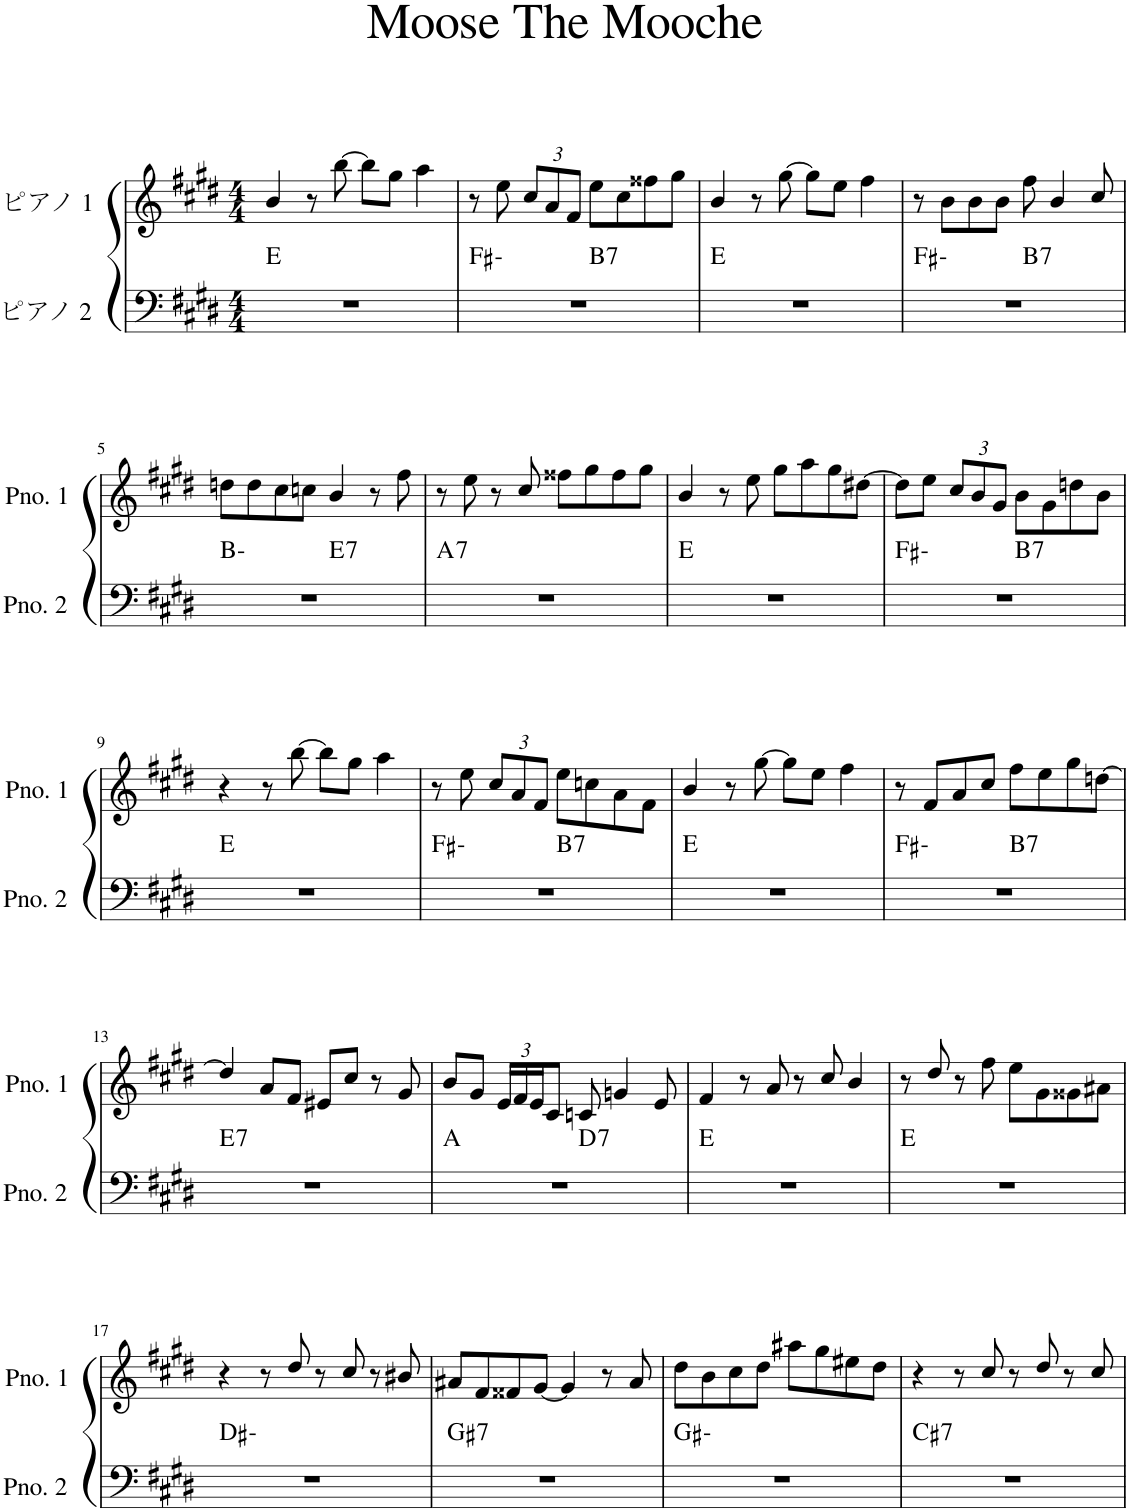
**kern	**harte	**kern
*part2	*part2	*part1
*staff2	*	*staff1
*I"ピアノ 2	*	*I"ピアノ 1
*clefF4	*	*clefG2
*k[f#c#g#d#]	*	*k[f#c#g#d#]
*M4/4	*	*M4/4
=1	=1	=1
1r	E:maj	4b/
.	.	8r
.	.	[8bb\
.	.	8bb\L]
.	.	8gg#\J
.	.	4aa\
=2	=2	=2
*^	*	*
1r	2ryy	F#:min	8r
.	.	.	8ee\
*	*	*	*Xbrackettup
.	.	.	12cc#/L
.	.	.	12a/
.	.	.	12f#/J
!	!	!LO:H:kt=7	!
.	2ryy	B:7	8ee\L
.	.	.	8cc#\
.	.	.	8ff##X\
.	.	.	8gg#\J
*v	*v	*	*
=3	=3	=3
1r	E:maj	4b/
.	.	8r
.	.	[8gg#\
.	.	8gg#\L]
.	.	8ee\J
.	.	4ff#\
=4	=4	=4
*^	*	*
1r	2ryy	F#:min	8r
.	.	.	8b\L
.	.	.	8b\
.	.	.	8b\J
!	!	!LO:H:kt=7	!
.	2ryy	B:7	8ff#\
.	.	.	4b/
.	.	.	8cc#/
!!LO:LB:g=z
=5	=5	=5	=5
1r	2ryy	B:min	8ddn\L
.	.	.	8dd\
.	.	.	8cc#\
.	.	.	8ccn\J
!	!	!LO:H:kt=7	!
.	2ryy	E:7	4b/
.	.	.	8r
.	.	.	8ff#\
=6	=6	=6	=6
!	!	!LO:H:kt=7	!
*v	*v	*	*
1r	A:7	8r
.	.	8ee\
.	.	8r
.	.	8cc#/
.	.	8ff##X\L
.	.	8gg#\
.	.	8ff##\
.	.	8gg#\J
=7	=7	=7
1r	E:maj	4b/
.	.	8r
.	.	8ee\
.	.	8gg#\L
.	.	8aa\
.	.	8gg#\
.	.	[8dd#X\J
=8	=8	=8
*^	*	*
1r	2ryy	F#:min	8dd#\L]
.	.	.	8ee\J
.	.	.	12cc#/L
.	.	.	12b/
.	.	.	12g#/J
!	!	!LO:H:kt=7	!
.	2ryy	B:7	8b\L
.	.	.	8g#\
.	.	.	8ddn\
.	.	.	8b\J
*v	*v	*	*
!!LO:LB:g=z
=9	=9	=9
1r	E:maj	4r
.	.	8r
.	.	[8bb\
.	.	8bb\L]
.	.	8gg#\J
.	.	4aa\
=10	=10	=10
*^	*	*
1r	2ryy	F#:min	8r
.	.	.	8ee\
.	.	.	12cc#/L
.	.	.	12a/
.	.	.	12f#/J
!	!	!LO:H:kt=7	!
.	2ryy	B:7	8ee\L
.	.	.	8ccn\
.	.	.	8a\
.	.	.	8f#\J
*v	*v	*	*
=11	=11	=11
1r	E:maj	4b/
.	.	8r
.	.	[8gg#\
.	.	8gg#\L]
.	.	8ee\J
.	.	4ff#\
=12	=12	=12
*^	*	*
1r	2ryy	F#:min	8r
.	.	.	8f#/L
.	.	.	8a/
.	.	.	8cc#/J
!	!	!LO:H:kt=7	!
.	2ryy	B:7	8ff#\L
.	.	.	8ee\
.	.	.	8gg#\
.	.	.	[8ddn\J
!!LO:LB:g=z
=13	=13	=13	=13
!	!	!LO:H:kt=7	!
*v	*v	*	*
1r	E:7	4dd/]
.	.	8a/L
.	.	8f#/J
.	.	8e#X/L
.	.	8cc#/J
.	.	8r
.	.	8g#/
=14	=14	=14
*^	*	*
1r	2ryy	A:maj	8b/L
.	.	.	8g#/J
.	.	.	24e/LL
.	.	.	24f#/
.	.	.	24e/J
.	.	.	8c#/J
!	!	!LO:H:kt=7	!
.	2ryy	D:7	8cn/
.	.	.	4gn/
.	.	.	8e/
*v	*v	*	*
=15	=15	=15
1r	E:maj	4f#/
.	.	8r
.	.	8a/
.	.	8r
.	.	8cc#/
.	.	4b/
=16	=16	=16
1r	E:maj	8r
.	.	8dd#/
.	.	8r
.	.	8ff#\
.	.	8ee\L
.	.	8g#\
.	.	8g##X\
.	.	8a#X\J
!!LO:LB:g=z
=17	=17	=17
1r	D#:min	4r
.	.	8r
.	.	8dd#/
.	.	8r
.	.	8cc#/
.	.	8r
.	.	8b#X/
=18	=18	=18
!	!LO:H:kt=7	!
1r	G#:7	8a#X/L
.	.	8f#/
.	.	8f##X/
.	.	[8g#/J
.	.	4g#/]
.	.	8r
.	.	8a#/
=19	=19	=19
1r	G#:min	8dd#\L
.	.	8b\
.	.	8cc#\
.	.	8dd#\J
.	.	8aa#X\L
.	.	8gg#\
.	.	8ee#X\
.	.	8dd#\J
=20	=20	=20
!	!LO:H:kt=7	!
1r	C#:7	4r
.	.	8r
.	.	8cc#/
.	.	8r
.	.	8dd#/
.	.	8r
.	.	8cc#/
=	=	=
*-	*-	*-
